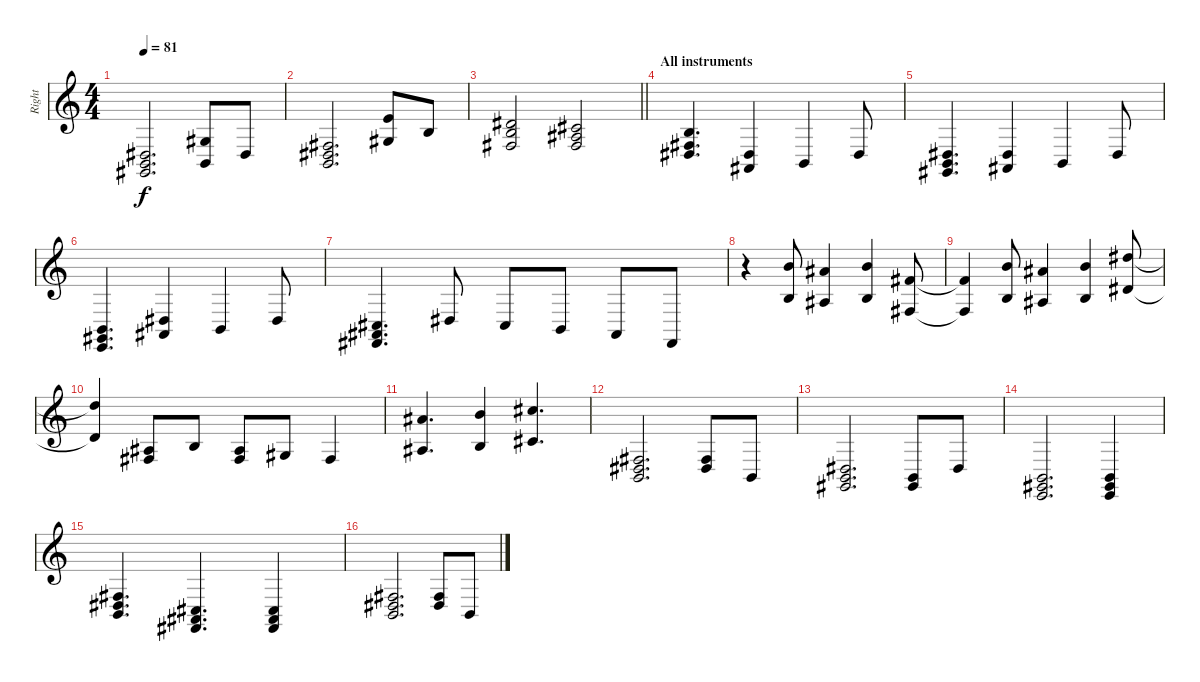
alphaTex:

\track ("Right" "Right") {instrument acousticgrandpiano bank 4}
\staff {score}
\tuning (Gb4 E2 G2 D2 D2 D2) {hide}
\ts (4 4)
\tempo 81
\clef g2
\ks c
(7.2 8.3 6.4).2{d dy f} (13.3 9.4).8 8.3.8 |
(11.2 11.3 9.4).2{d} (21.3 18.4).8 16.3.8 |
\barLineRight lightlight
(19.2 20.3 16.4).2 (18.2 18.3 16.4).2 |
\section ("" "All instruments")
(16.3 13.4 16.5).4{d} (8.3 8.4).4 9.4.4 8.3.8 |
(7.2 8.3 6.4).4{d} (8.3 8.4).4 7.2.4 8.3.8 |
(0.2 4.3 6.4).4{d} (8.3 8.4).4 7.2.4 8.3.8 |
(6.2 6.3 4.4).4{d} 8.3.8 6.3.8 7.2.8 6.2.8 4.4.8 |
r.4 (28.3 21.4).8 (27.3 20.4).4 (28.3 21.4).4 (0.1 16.4).8 |
(0.1{t} 16.4{t}).4 (28.3 21.4).8 (27.3 20.4).4 (28.3 21.4).4 (9.1 20.3).8 |
(9.1{t} 20.3{t}).4 (14.2 15.3).8 16.3.8 (15.3 16.4).8 16.2.8 16.4.4 |
(27.3 20.4).4{d} (28.3 21.4).4 (30.3 23.4).4{d} |
(11.2 11.3 9.4).2{d} (11.2 11.3).8 9.4.8 |
(7.2 8.3 6.4).2{d} (7.2 6.4).8 8.3.8 |
(0.2 4.3 6.4).2{d} (0.2 4.3 6.4).4 |
(11.2 11.3 9.4).4{d} (6.2 6.3 4.4).4{d} (6.2 6.3 4.4).4 |
(11.2 11.3 9.4).2{d} (11.2 11.3).8 9.4.8
